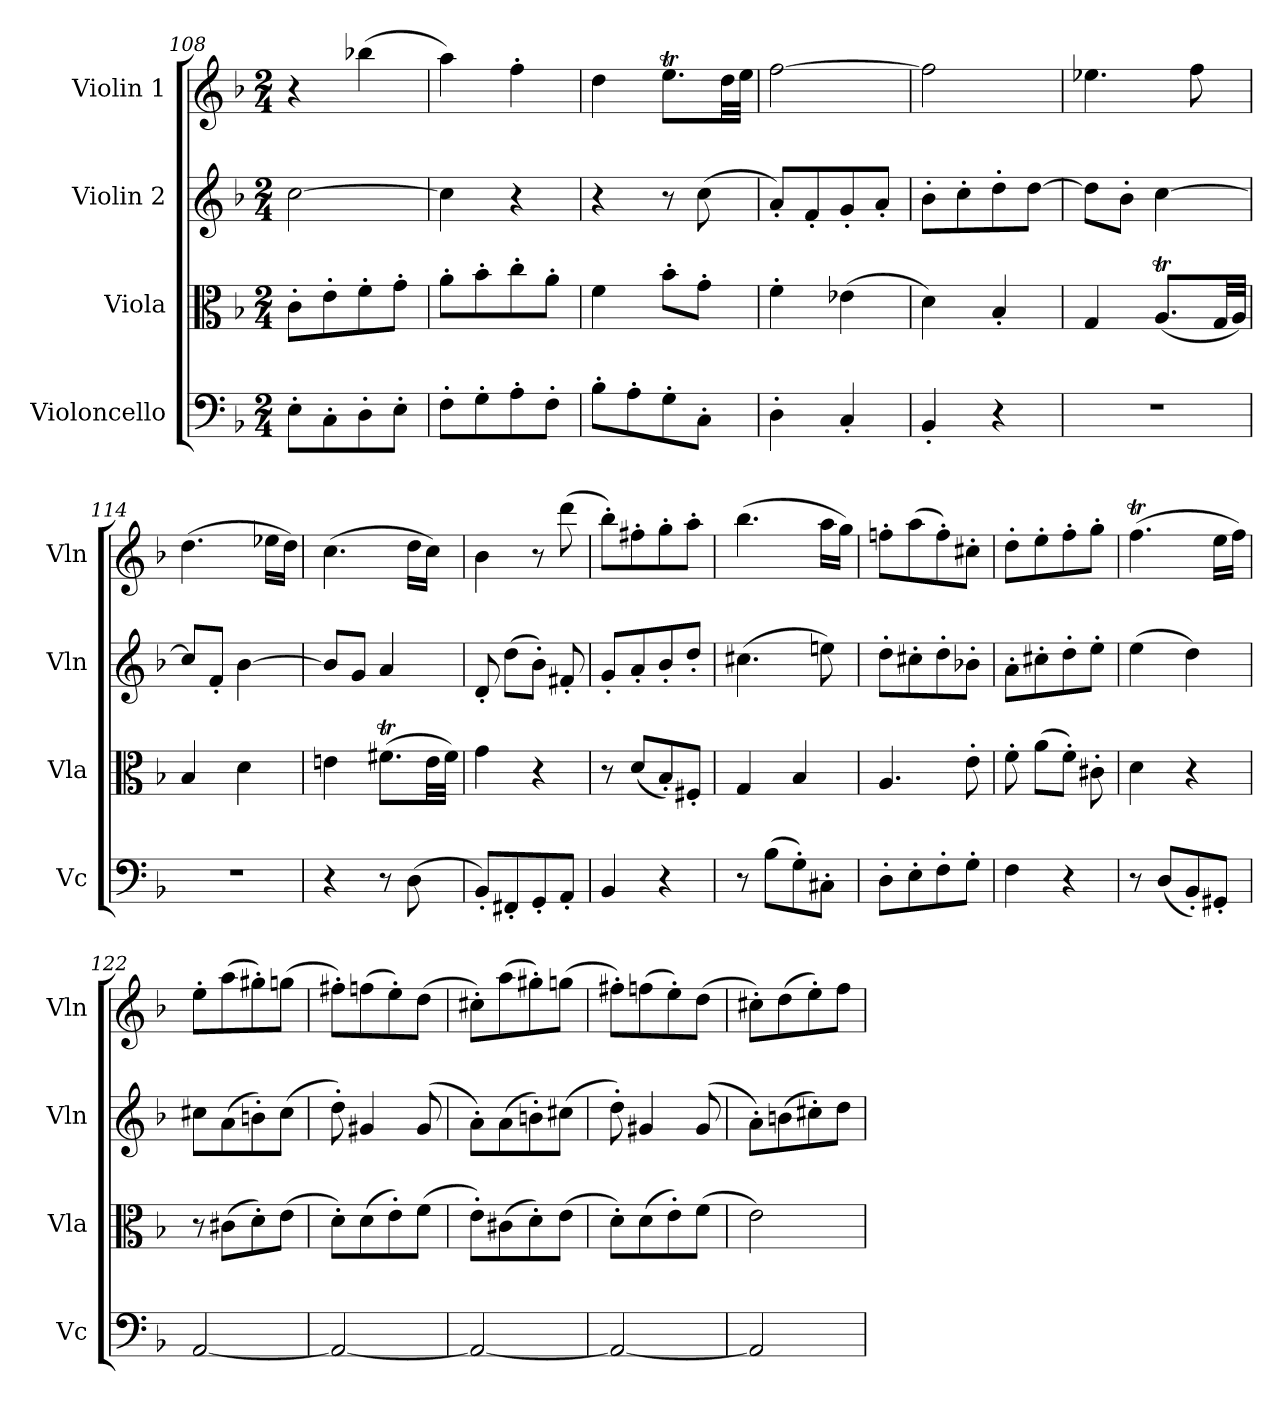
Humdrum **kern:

**kern	**kern	**kern	**kern
*part4	*part3	*part2	*part1
*staff4	*staff3	*staff2	*staff1
*I"Violoncello	*I"Viola	*I"Violin 2	*I"Violin 1
*I'Vc	*I'Vla	*I'Vln	*I'Vln
*clefF4	*clefC3	*clefG2	*clefG2
*k[b-]	*k[b-]	*k[b-]	*k[b-]
*M2/4	*M2/4	*M2/4	*M2/4
=108	=108	=108	=108
8E'\L	8c'\L	[2cc\	4r
8C'\	8e'\	.	.
8D'\	8f'\	.	(4bb-X\
8E'\J	8g'\J	.	.
=109	=109	=109	=109
8F'\L	8a'\L	4cc\]	4aa\)
8G'\	8b-'\	.	.
8A'\	8cc'\	4r	4ff'\
8F'\J	8a'\J	.	.
=110	=110	=110	=110
8B-'\L	4f\	4r	4dd\
8A'\	.	.	.
8G'\	8b-'\L	8r	8.eet\L
8C'\J	8g'\J	(8cc\	.
.	.	.	32dd\LL
.	.	.	32ee\JJJ
=111	=111	=111	=111
4D'\	4f'\	8a'/L)	[2ff\
.	.	8f'/	.
4C'/	(4e-X\	8g'/	.
.	.	8a'/J	.
=112	=112	=112	=112
4BB-'/	4d\)	8b-'\L	2ff\]
.	.	8cc'\	.
4r	4B-'/	8dd'\	.
.	.	[8dd\J	.
=113	=113	=113	=113
2r	4G/	8dd\L]	4.ee-X\
.	.	8b-'\J	.
.	(8.At/L	[4cc\	.
.	.	.	8ff\
.	32G/LL	.	.
.	32A/JJJ)	.	.
!!LO:PB:g=z
=114	=114	=114	=114
2r	4B-/	8cc/L]	(4.dd\
.	.	8f'/J	.
.	4d\	[4b-\	.
.	.	.	16ee-X\LL
.	.	.	16dd\JJ)
=115	=115	=115	=115
4r	4en\	8b-/L]	(4.cc\
.	.	8g/J	.
8r	(8.f#Xt\L	4a/	.
(8D\	.	.	16dd\LL
.	32e\LL	.	16cc\JJ)
.	32f#\JJJ)	.	.
=116	=116	=116	=116
8BB-'/L)	4g\	8d'/	4b-\
8FF#X'/	.	(8dd\L	.
8GG'/	4r	8b-'\J)	8r
8AA'/J	.	8f#X'/	(8ddd\
=117	=117	=117	=117
4BB-/	8r	8g'/L	8bb-'\L)
.	(8d/L	8a'/	8ff#X'\
4r	8B-'/)	8b-'/	8gg'\
.	8F#X'/J	8dd'/J	8aa'\J
=118	=118	=118	=118
8r	4G/	(4.cc#X\	(4.bb-\
(8B-\L	.	.	.
8G'\)	4B-/	.	.
8C#X'\J	.	8een\)	16aa\LL
.	.	.	16gg\JJ)
=119	=119	=119	=119
8D'\L	4.A/	8dd'\L	8ffn'\L
8E'\	.	8cc#X'\	(8aa\
8F'\	.	8dd'\	8ff'\)
8G'\J	8e'\	8b-X'\J	8cc#X'\J
=120	=120	=120	=120
4F\	8f'\	8a'\L	8dd'\L
.	(8a\L	8cc#X'\	8ee'\
4r	8f'\J)	8dd'\	8ff'\
.	8c#X'\	8ee'\J	8gg'\J
!!LO:LB:g=z
=121	=121	=121	=121
8r	4d\	(4ee\	(4.ffT\
(8D/L	.	.	.
8BB-'/)	4r	4dd\)	.
8GG#X'/J	.	.	16ee\LL
.	.	.	16ff\JJ)
=122	=122	=122	=122
[2AA/	8r	8cc#X\L	8ee'\L
.	(8c#X\L	(8a\	(8aa\
.	8d'\)	8bn'\)	8gg#X'\)
.	(8e\J	(8cc#\J	(8ggn\J
=123	=123	=123	=123
2AA/_	8d'\L)	8dd'\)	8ff#X'\L)
.	(8d\	4g#X/	(8ffn\
.	8e'\)	.	8ee'\)
.	(8f\J	(8g#/	(8dd\J
=124	=124	=124	=124
2AA/_	8e'\L)	8a'\L)	8cc#X'\L)
.	(8c#X\	(8a\	(8aa\
.	8d'\)	8bn'\)	8gg#X'\)
.	(8e\J	(8cc#X\J	(8ggn\J
=125	=125	=125	=125
2AA/_	8d'\L)	8dd'\)	8ff#X'\L)
.	(8d\	4g#X/	(8ffn\
.	8e'\)	.	8ee'\)
.	(8f\J	(8g#/	(8dd\J
=126	=126	=126	=126
2AA/]	2e\)	8a'\L)	8cc#X'\L)
.	.	(8bn\	(8dd\
.	.	8cc#X'\)	8ee'\)
.	.	8dd\J	8ff\J
=	=	=	=
*-	*-	*-	*-
